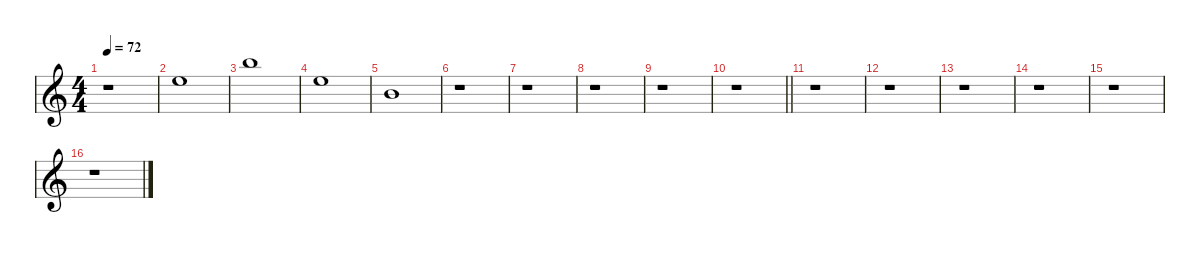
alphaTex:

\defaultSystemsLayout 4
\hideDynamics
\bracketExtendMode nobrackets
\singleTrackTrackNamePolicy hidden
\multiTrackTrackNamePolicy hidden
\otherSystemsTrackNameOrientation horizontal
\track ("Piano" "el.pno.") {instrument electricpiano1}
\staff {score}
\tuning (E4 B3 G3 D3 A2 E2)
\ts (4 4)
\tempo 72
\clef g2
\ks c
r.1{dy f beam Down} |
12.1.1{dy mf beam Down} |
19.1.1{beam Down} |
17.2.1{beam Down} |
16.3.1{dy f beam Down} |
r.1{beam Down} |
r.1{beam Down} |
r.1{beam Down} |
r.1{beam Down} |
\barLineRight lightlight
r.1{beam Down} |
r.1{beam Down} |
r.1{beam Down} |
r.1{beam Down} |
r.1{beam Down} |
r.1{beam Down} |
r.1{beam Down}
